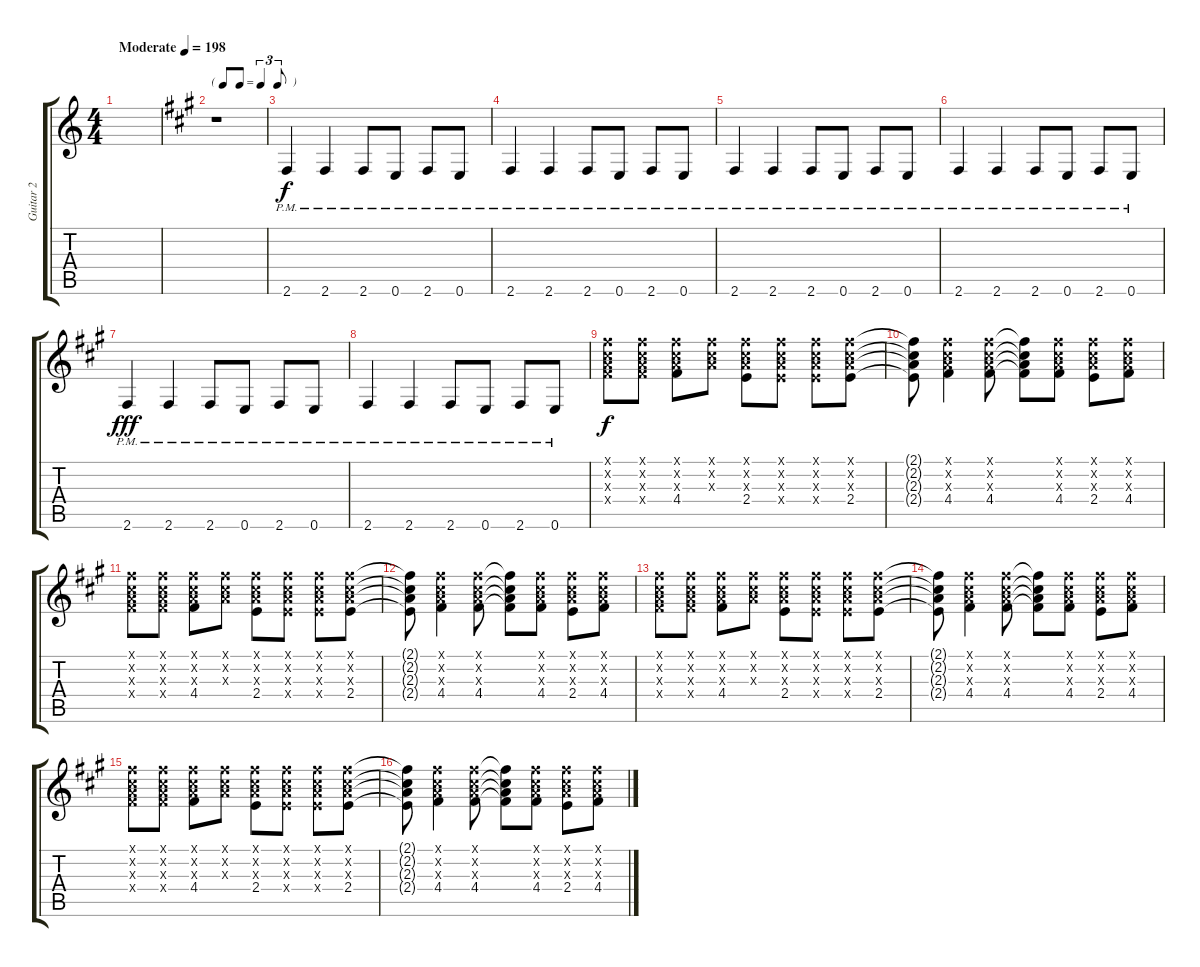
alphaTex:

\track ("Guitar 2" "Guitar 2") {instrument overdrivenguitar}
\staff {score tabs}
\tuning (E4 B3 G3 D3 A2 E2) {hide}
\ts (4 4)
\tempo (198 "Moderate")
\clef g2
\ks c
|
\tf triplet8th
\ks a
r.1 |
2.6{pm}.4 2.6{pm}.4 2.6{pm}.8 0.6{pm}.8 2.6{pm}.8 0.6{pm}.8 |
2.6{pm}.4 2.6{pm}.4 2.6{pm}.8 0.6{pm}.8 2.6{pm}.8 0.6{pm}.8 |
2.6{pm}.4 2.6{pm}.4 2.6{pm}.8 0.6{pm}.8 2.6{pm}.8 0.6{pm}.8 |
2.6{pm}.4 2.6{pm}.4 2.6{pm}.8 0.6{pm}.8 2.6{pm}.8 0.6{pm}.8 |
2.6{pm}.4{dy fff instrument distortionguitar} 2.6{pm}.4 2.6{pm}.8 0.6{pm}.8 2.6{pm}.8 0.6{pm}.8 |
2.6{pm}.4 2.6{pm}.4 2.6{pm}.8 0.6{pm}.8 2.6{pm}.8 0.6{pm}.8 |
(2.1{x} 2.2{x} 2.3{x} 4.4{x}).8{dy f instrument overdrivenguitar} (2.1{x} 2.2{x} 2.3{x} 4.4{x}).8 (2.1{x} 2.2{x} 2.3{x} 4.4).8 (2.1{x} 2.2{x} 2.3{x}).8 (2.1{x} 2.2{x} 2.3{x} 2.4).8 (2.1{x} 2.2{x} 2.3{x} 2.4{x}).8 (2.1{x} 2.2{x} 2.3{x} 2.4{x}).8 (2.1{x} 2.2{x} 2.3{x} 2.4).8 |
(2.1{t} 2.2{t} 2.3{t} 2.4{t}).8 (2.1{x} 2.2{x} 2.3{x} 4.4).4 (2.1{x} 2.2{x} 2.3{x} 4.4).8 (2.1{t} 2.2{t} 2.3{t} 4.4{t}).8 (2.1{x} 2.2{x} 2.3{x} 4.4).8 (2.1{x} 2.2{x} 2.3{x} 2.4).8 (2.1{x} 2.2{x} 2.3{x} 4.4).8 |
(2.1{x} 2.2{x} 2.3{x} 4.4{x}).8 (2.1{x} 2.2{x} 2.3{x} 4.4{x}).8 (2.1{x} 2.2{x} 2.3{x} 4.4).8 (2.1{x} 2.2{x} 2.3{x}).8 (2.1{x} 2.2{x} 2.3{x} 2.4).8 (2.1{x} 2.2{x} 2.3{x} 2.4{x}).8 (2.1{x} 2.2{x} 2.3{x} 2.4{x}).8 (2.1{x} 2.2{x} 2.3{x} 2.4).8 |
(2.1{t} 2.2{t} 2.3{t} 2.4{t}).8 (2.1{x} 2.2{x} 2.3{x} 4.4).4 (2.1{x} 2.2{x} 2.3{x} 4.4).8 (2.1{t} 2.2{t} 2.3{t} 4.4{t}).8 (2.1{x} 2.2{x} 2.3{x} 4.4).8 (2.1{x} 2.2{x} 2.3{x} 2.4).8 (2.1{x} 2.2{x} 2.3{x} 4.4).8 |
(2.1{x} 2.2{x} 2.3{x} 4.4{x}).8 (2.1{x} 2.2{x} 2.3{x} 4.4{x}).8 (2.1{x} 2.2{x} 2.3{x} 4.4).8 (2.1{x} 2.2{x} 2.3{x}).8 (2.1{x} 2.2{x} 2.3{x} 2.4).8 (2.1{x} 2.2{x} 2.3{x} 2.4{x}).8 (2.1{x} 2.2{x} 2.3{x} 2.4{x}).8 (2.1{x} 2.2{x} 2.3{x} 2.4).8 |
(2.1{t} 2.2{t} 2.3{t} 2.4{t}).8 (2.1{x} 2.2{x} 2.3{x} 4.4).4 (2.1{x} 2.2{x} 2.3{x} 4.4).8 (2.1{t} 2.2{t} 2.3{t} 4.4{t}).8 (2.1{x} 2.2{x} 2.3{x} 4.4).8 (2.1{x} 2.2{x} 2.3{x} 2.4).8 (2.1{x} 2.2{x} 2.3{x} 4.4).8 |
(2.1{x} 2.2{x} 2.3{x} 4.4{x}).8 (2.1{x} 2.2{x} 2.3{x} 4.4{x}).8 (2.1{x} 2.2{x} 2.3{x} 4.4).8 (2.1{x} 2.2{x} 2.3{x}).8 (2.1{x} 2.2{x} 2.3{x} 2.4).8 (2.1{x} 2.2{x} 2.3{x} 2.4{x}).8 (2.1{x} 2.2{x} 2.3{x} 2.4{x}).8 (2.1{x} 2.2{x} 2.3{x} 2.4).8 |
(2.1{t} 2.2{t} 2.3{t} 2.4{t}).8 (2.1{x} 2.2{x} 2.3{x} 4.4).4 (2.1{x} 2.2{x} 2.3{x} 4.4).8 (2.1{t} 2.2{t} 2.3{t} 4.4{t}).8 (2.1{x} 2.2{x} 2.3{x} 4.4).8 (2.1{x} 2.2{x} 2.3{x} 2.4).8 (2.1{x} 2.2{x} 2.3{x} 4.4).8
